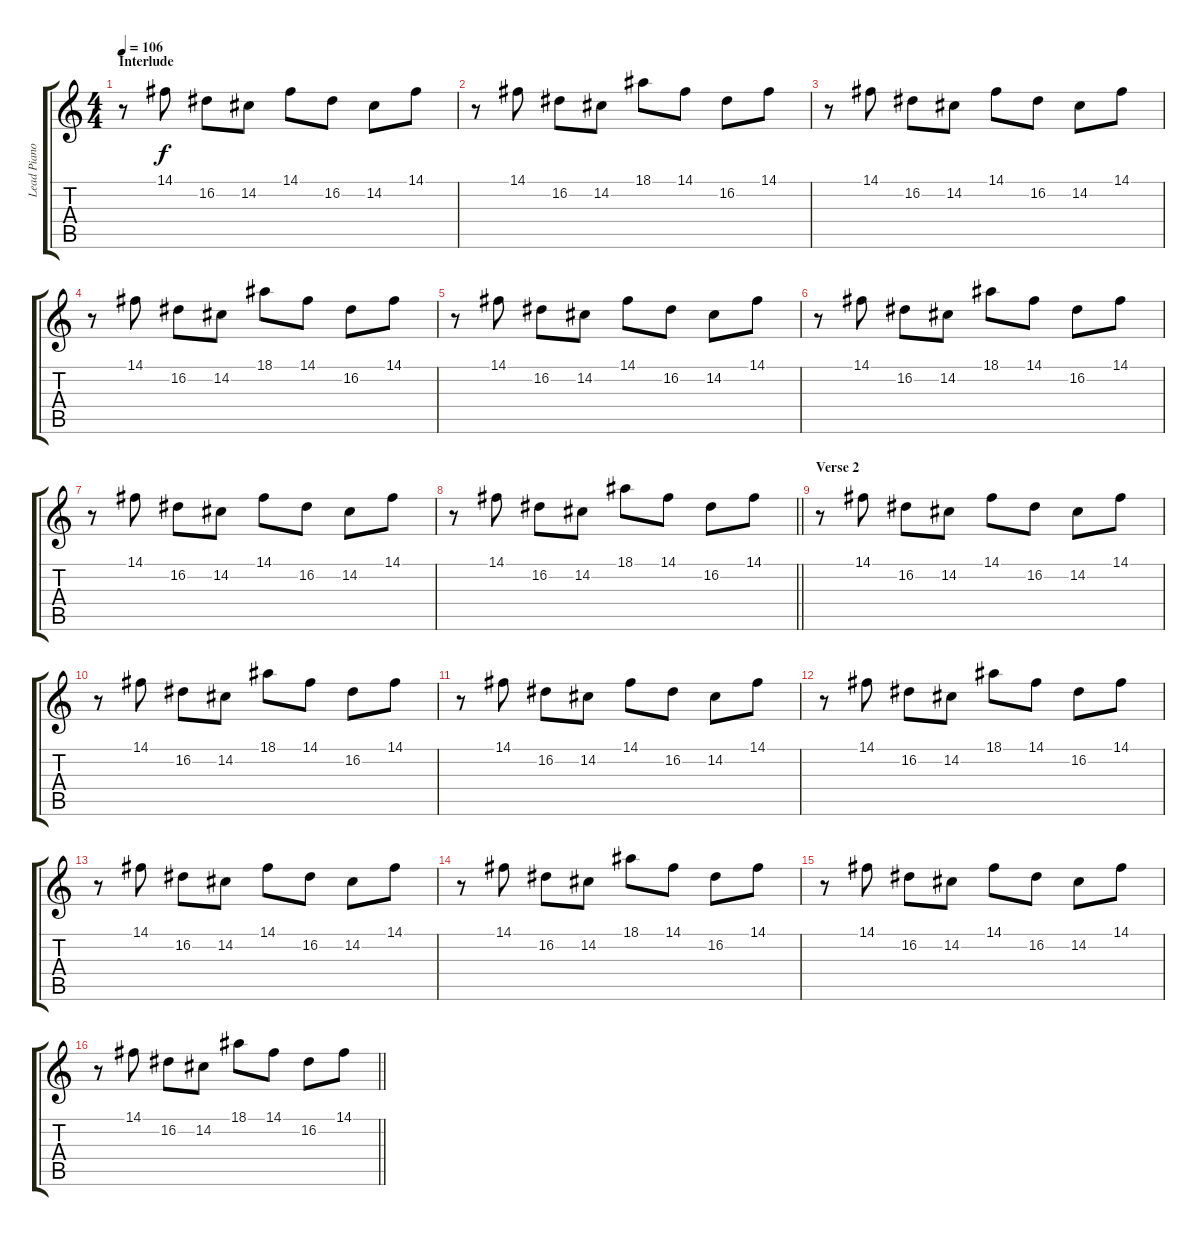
\track ("Lead Piano" "Lead Piano") {instrument electricgrandpiano}
\staff {score tabs}
\tuning (E4 B3 G3 D3 A2 E2) {hide}
\ts (4 4)
\section ("" "Interlude")
\tempo 106
\clef g2
\ks c
r.8{dy f} 14.1.8 16.2.8 14.2.8 14.1.8 16.2.8 14.2.8 14.1.8 |
r.8 14.1.8 16.2.8 14.2.8 18.1.8 14.1.8 16.2.8 14.1.8 |
r.8 14.1.8 16.2.8 14.2.8 14.1.8 16.2.8 14.2.8 14.1.8 |
r.8 14.1.8 16.2.8 14.2.8 18.1.8 14.1.8 16.2.8 14.1.8 |
r.8 14.1.8 16.2.8 14.2.8 14.1.8 16.2.8 14.2.8 14.1.8 |
r.8 14.1.8 16.2.8 14.2.8 18.1.8 14.1.8 16.2.8 14.1.8 |
r.8 14.1.8 16.2.8 14.2.8 14.1.8 16.2.8 14.2.8 14.1.8 |
\barLineRight lightlight
r.8 14.1.8 16.2.8 14.2.8 18.1.8 14.1.8 16.2.8 14.1.8 |
\section ("" "Verse 2")
r.8 14.1.8 16.2.8 14.2.8 14.1.8 16.2.8 14.2.8 14.1.8 |
r.8 14.1.8 16.2.8 14.2.8 18.1.8 14.1.8 16.2.8 14.1.8 |
r.8 14.1.8 16.2.8 14.2.8 14.1.8 16.2.8 14.2.8 14.1.8 |
r.8 14.1.8 16.2.8 14.2.8 18.1.8 14.1.8 16.2.8 14.1.8 |
r.8 14.1.8 16.2.8 14.2.8 14.1.8 16.2.8 14.2.8 14.1.8 |
r.8 14.1.8 16.2.8 14.2.8 18.1.8 14.1.8 16.2.8 14.1.8 |
r.8 14.1.8 16.2.8 14.2.8 14.1.8 16.2.8 14.2.8 14.1.8 |
\barLineRight lightlight
r.8 14.1.8 16.2.8 14.2.8 18.1.8 14.1.8 16.2.8 14.1.8
